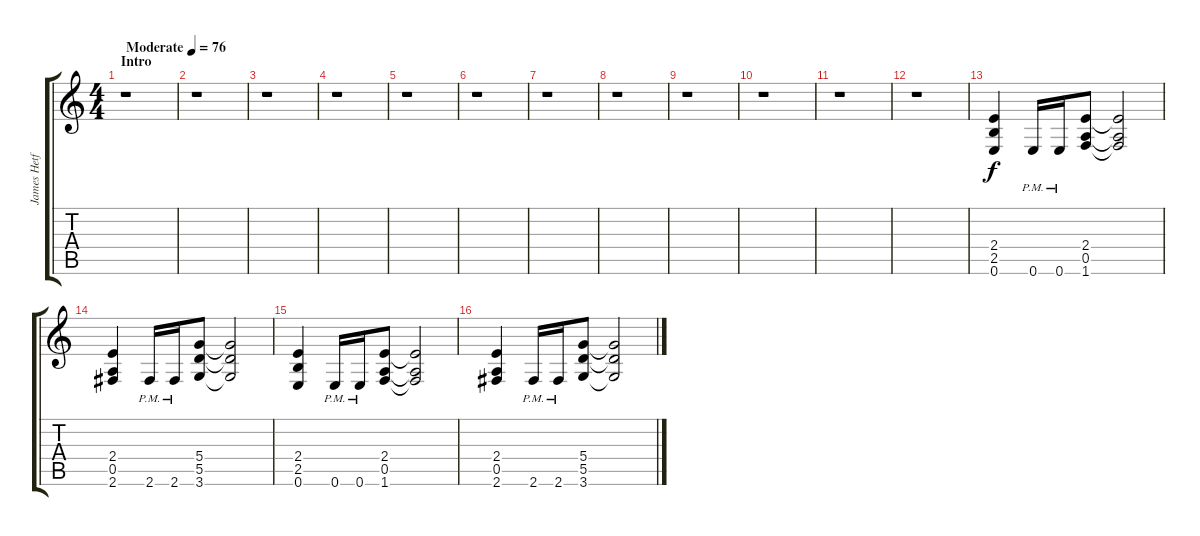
\track ("James Hetfield - Rhythm Guitar" "James Hetf") {instrument distortionguitar}
\staff {score tabs}
\tuning (E4 B3 G3 D3 A2 E2) {hide}
\ts (4 4)
\section ("" "Intro")
\tempo (76 "Moderate")
\clef g2
\ks c
r.1{dy f instrument distortionguitar} |
r.1 |
r.1 |
r.1 |
r.1 |
r.1 |
r.1 |
r.1 |
r.1 |
r.1 |
r.1 |
r.1 |
(2.4 2.5 0.6).4 0.6{pm}.16 0.6{pm}.16 (2.4 0.5 1.6).8 (2.4{t} 0.5{t} 1.6{t}).2 |
(2.4 0.5 2.6).4 2.6{pm}.16 2.6{pm}.16 (5.4 5.5 3.6).8 (5.4{t} 5.5{t} 3.6{t}).2 |
(2.4 2.5 0.6).4 0.6{pm}.16 0.6{pm}.16 (2.4 0.5 1.6).8 (2.4{t} 0.5{t} 1.6{t}).2 |
(2.4 0.5 2.6).4 2.6{pm}.16 2.6{pm}.16 (5.4 5.5 3.6).8 (5.4{t} 5.5{t} 3.6{t}).2
